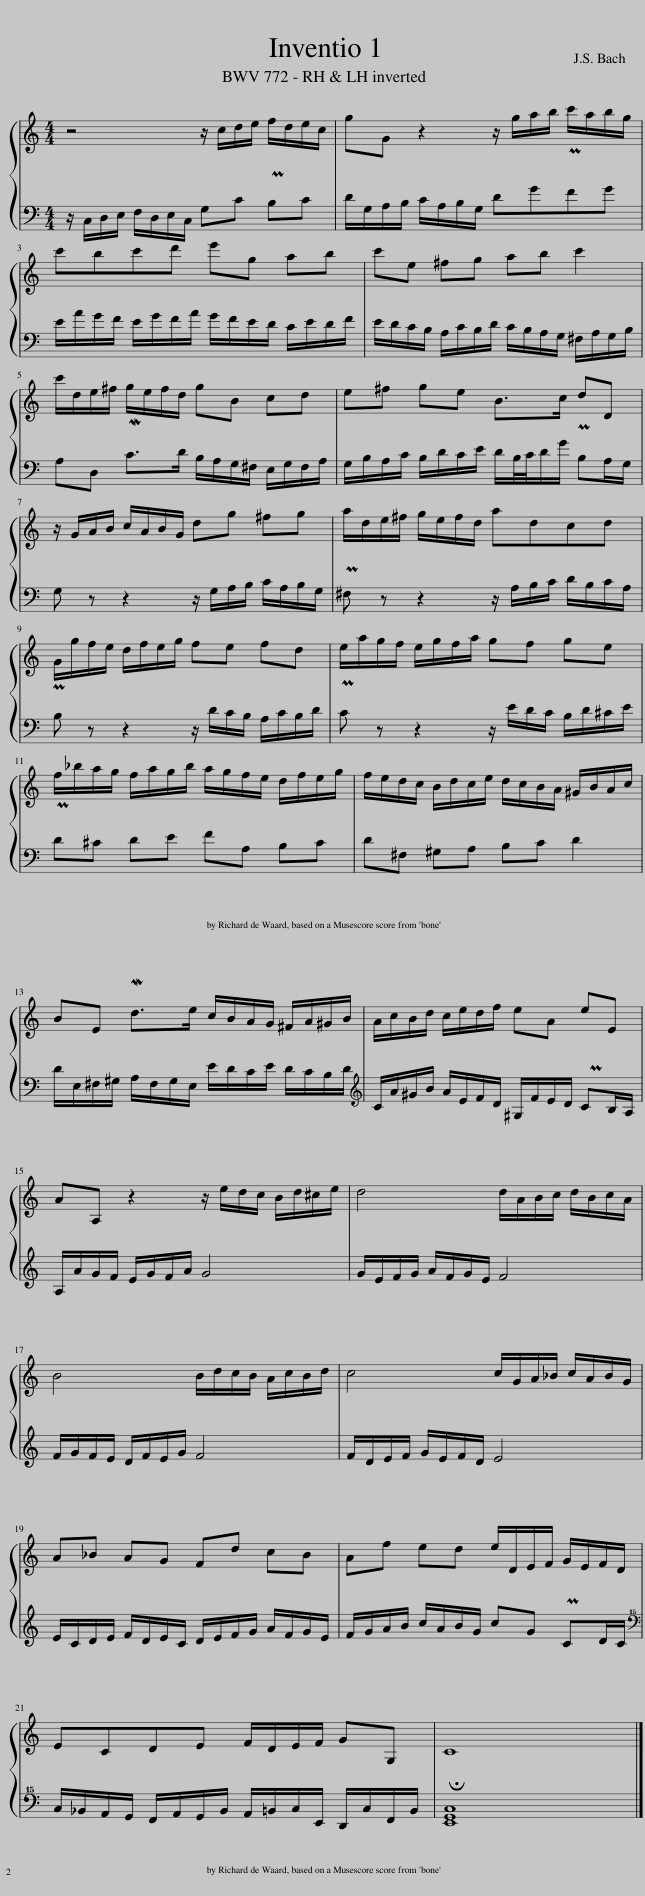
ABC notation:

X:1
%%score { 1 | 2 }
L:1/8
M:4/4
I:linebreak $
K:C
V:1 treble
V:2 bass
V:1
 z4 z/ c/d/e/ f/d/e/c/ | gG z2 z/ g/a/b/ c'/a/b/g/ |$ c'bc'd' e'g ab | c'e ^fg ab c'2 |$ c'/d/e/^f/ g/e/f/d/ gB cd | %5
 e^f ge B>c dD |$ z/ G/A/B/ c/A/B/G/ dg ^fg | a/d/e/^f/ g/e/f/d/ adcd |$ G/g/f/e/ d/f/e/g/ fe fd | e/a/g/f/ e/g/f/a/ gf ge |$ %10
 f/_b/a/g/ f/a/g/b/ a/g/f/e/ d/f/e/g/ | f/e/d/c/ B/d/c/e/ d/c/B/A/ ^G/B/A/c/ |$ BE Md>e c/B/A/G/ ^F/A/^G/B/ | A/c/B/d/ c/e/d/f/ eA eE |$ AA, z2 z/ e/d/c/ B/d/^c/e/ | %15
 d4 d/A/B/c/ d/B/c/A/ |$ B4 B/d/c/B/ A/c/B/d/ | c4 c/G/A/_B/ c/A/B/G/ |$ A_B AG Fd cB | Af ed e/D/E/F/ G/E/F/D/ |$ %20
 ECDE F/D/E/F/ GG, | !fermata!C8 |] %22
V:2
 z/ C,/D,/E,/ F,/D,/E,/C,/ G,C PB,C | D/G,/A,/B,/ C/A,/B,/G,/ DGPFG |$ E/A/G/F/ E/G/F/A/ G/F/E/D/ C/E/D/F/ | E/D/C/B,/ A,/C/B,/D/ C/B,/A,/G,/ ^F,/A,/G,/B,/ |$ A,D, MC>D B,/A,/G,/^F,/ E,/G,/F,/A,/ | %5
 G,/B,/A,/C/ B,/D/C/E/ D/B,/4C/4D/G/ PB,A,/G,/ |$ G, z z2 z/ G,/A,/B,/ C/A,/B,/G,/ | P^F, z z2 z/ A,/B,/C/ D/B,/C/A,/ |$ PB, z z2 z/ D/C/B,/ A,/C/B,/D/ | PC z z2 z/ E/D/C/ B,/D/^C/E/ |$ %10
 PD^C DE FA, B,C | D^F, ^G,A, B,C D2 |$ D/E,/^F,/^G,/ A,/F,/G,/E,/ E/D/C/E/ D/C/B,/D/ |[K:treble] C/A/^G/B/ A/E/F/D/ ^G,/F/E/D/ PCB,/A,/ |$ A,/A/G/F/ E/G/F/A/ G4 | %15
 G/E/F/G/ A/F/G/E/ F4 |$ F/G/F/E/ D/F/E/G/ F4 | F/D/E/F/ G/E/F/D/ E4 |$ E/C/D/E/ F/D/E/C/ D/E/F/G/ A/F/G/E/ | F/G/A/B/ c/A/B/G/ cG PCD/C/ |$ %20
[K:bass+15] C,/_B,,/A,,/G,,/ F,,/A,,/G,,/B,,/ A,,/=B,,/C,/E,,/ D,,/C,/F,,/B,,/ | [E,,G,,C,]8 |] %22
